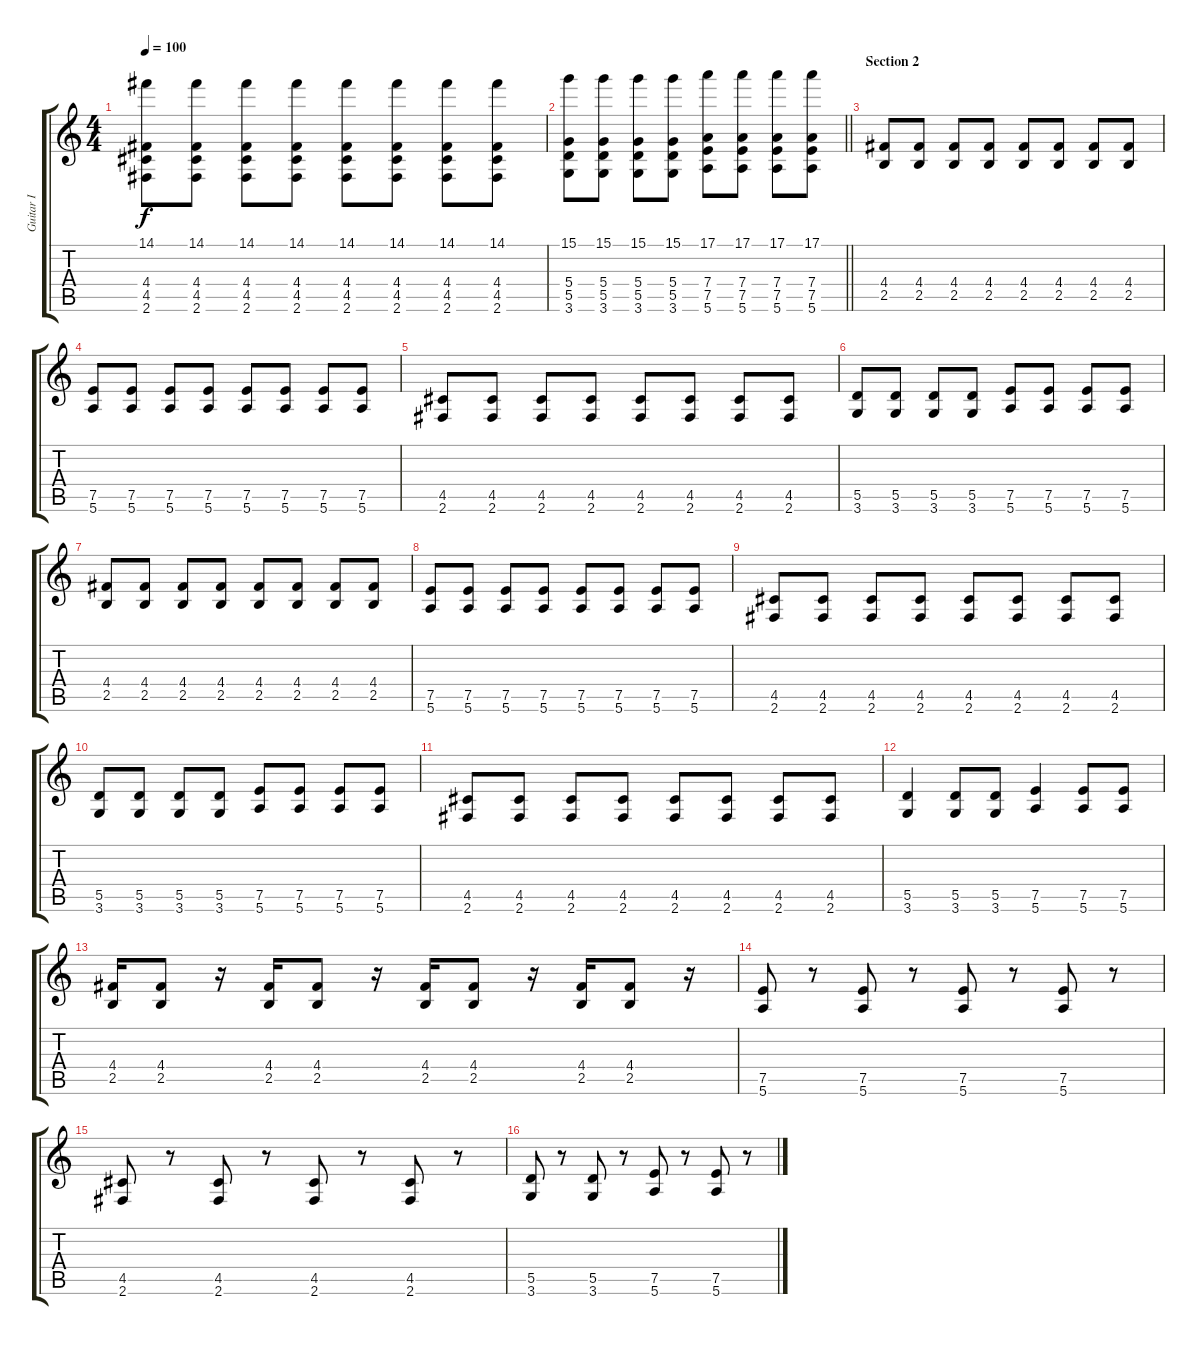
\track ("Guitar I" "Guitar I") {instrument distortionguitar}
\staff {score tabs}
\tuning (E4 B3 G3 D3 A2 E2) {hide}
\ts (4 4)
\tempo 100
\clef g2
\ks c
(14.1 4.4 4.5 2.6).8{dy f} (14.1 4.4 4.5 2.6).8 (14.1 4.4 4.5 2.6).8 (14.1 4.4 4.5 2.6).8 (14.1 4.4 4.5 2.6).8 (14.1 4.4 4.5 2.6).8 (14.1 4.4 4.5 2.6).8 (14.1 4.4 4.5 2.6).8 |
\barLineRight lightlight
(15.1 5.4 5.5 3.6).8 (15.1 5.4 5.5 3.6).8 (15.1 5.4 5.5 3.6).8 (15.1 5.4 5.5 3.6).8 (17.1 7.4 7.5 5.6).8 (17.1 7.4 7.5 5.6).8 (17.1 7.4 7.5 5.6).8 (17.1 7.4 7.5 5.6).8 |
\section ("" "Section 2")
(4.4 2.5).8 (4.4 2.5).8 (4.4 2.5).8 (4.4 2.5).8 (4.4 2.5).8 (4.4 2.5).8 (4.4 2.5).8 (4.4 2.5).8 |
(7.5 5.6).8 (7.5 5.6).8 (7.5 5.6).8 (7.5 5.6).8 (7.5 5.6).8 (7.5 5.6).8 (7.5 5.6).8 (7.5 5.6).8 |
(4.5 2.6).8 (4.5 2.6).8 (4.5 2.6).8 (4.5 2.6).8 (4.5 2.6).8 (4.5 2.6).8 (4.5 2.6).8 (4.5 2.6).8 |
(5.5 3.6).8 (5.5 3.6).8 (5.5 3.6).8 (5.5 3.6).8 (7.5 5.6).8 (7.5 5.6).8 (7.5 5.6).8 (7.5 5.6).8 |
(4.4 2.5).8 (4.4 2.5).8 (4.4 2.5).8 (4.4 2.5).8 (4.4 2.5).8 (4.4 2.5).8 (4.4 2.5).8 (4.4 2.5).8 |
(7.5 5.6).8 (7.5 5.6).8 (7.5 5.6).8 (7.5 5.6).8 (7.5 5.6).8 (7.5 5.6).8 (7.5 5.6).8 (7.5 5.6).8 |
(4.5 2.6).8 (4.5 2.6).8 (4.5 2.6).8 (4.5 2.6).8 (4.5 2.6).8 (4.5 2.6).8 (4.5 2.6).8 (4.5 2.6).8 |
(5.5 3.6).8 (5.5 3.6).8 (5.5 3.6).8 (5.5 3.6).8 (7.5 5.6).8 (7.5 5.6).8 (7.5 5.6).8 (7.5 5.6).8 |
(4.5 2.6).8 (4.5 2.6).8 (4.5 2.6).8 (4.5 2.6).8 (4.5 2.6).8 (4.5 2.6).8 (4.5 2.6).8 (4.5 2.6).8 |
(5.5 3.6).4 (5.5 3.6).8 (5.5 3.6).8 (7.5 5.6).4 (7.5 5.6).8 (7.5 5.6).8 |
(4.4 2.5).16 (4.4 2.5).8 r.16 (4.4 2.5).16 (4.4 2.5).8 r.16 (4.4 2.5).16 (4.4 2.5).8 r.16 (4.4 2.5).16 (4.4 2.5).8 r.16 |
(7.5 5.6).8 r.8 (7.5 5.6).8 r.8 (7.5 5.6).8 r.8 (7.5 5.6).8 r.8 |
(4.5 2.6).8 r.8 (4.5 2.6).8 r.8 (4.5 2.6).8 r.8 (4.5 2.6).8 r.8 |
(5.5 3.6).8 r.8 (5.5 3.6).8 r.8 (7.5 5.6).8 r.8 (7.5 5.6).8 r.8
